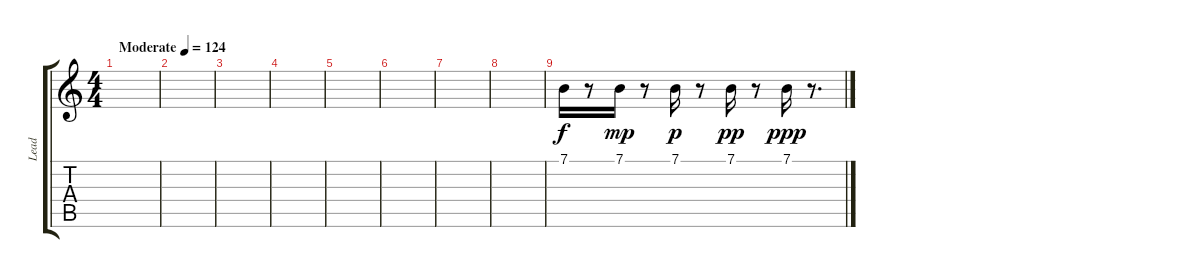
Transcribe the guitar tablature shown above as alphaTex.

\track ("Lead" "Lead") {instrument lead8bassandlead}
\staff {score tabs}
\tuning (E4 B3 G3 D3 A2 E2) {hide}
\ts (4 4)
\tempo (124 "Moderate")
\clef g2
\ks c
|
|
|
|
|
|
|
|
7.1.16 r.8 7.1.16{dy mp} r.8 7.1.16{dy p} r.8 7.1.16{dy pp} r.8 7.1.16{dy ppp} r.8{d}
